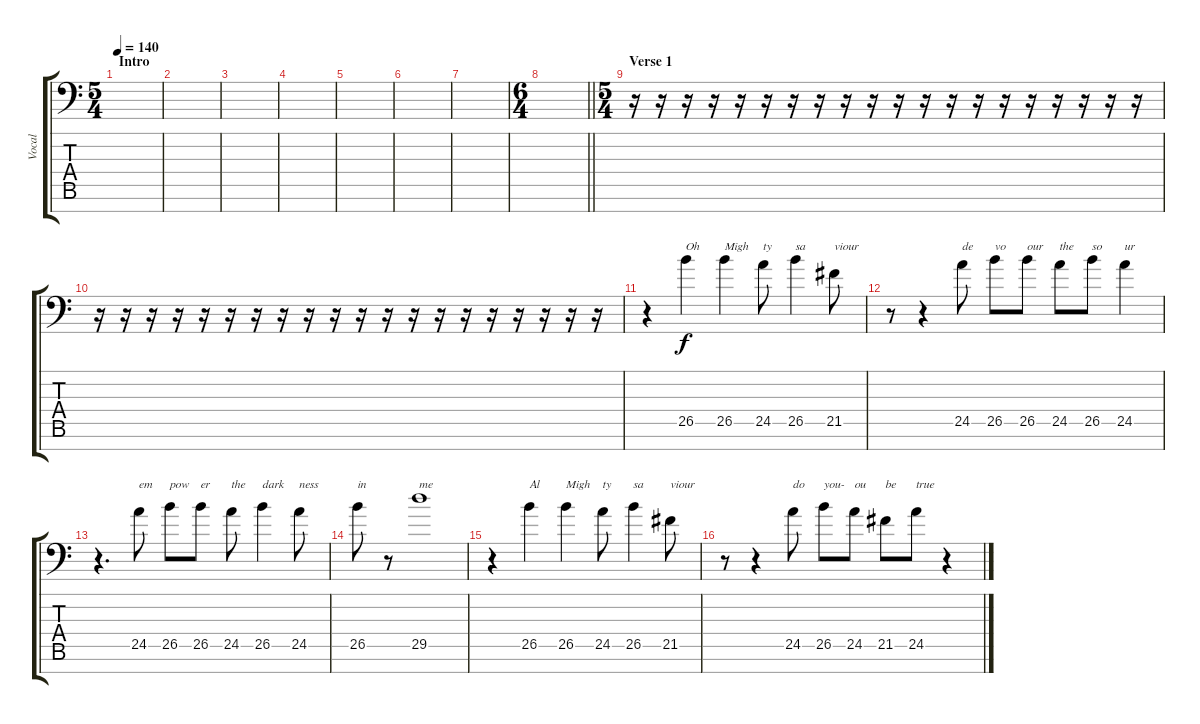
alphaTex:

\track ("Vocal" "Vocal") {instrument tenorsax}
\staff {score tabs}
\tuning (E4 B3 G3 D3 A2 E2 C-1) {hide}
\ts (5 4)
\section ("" "Intro")
\tempo 140
\clef f4
\ks c
|
|
|
|
|
|
|
\ts (6 4)
\barLineRight lightlight
|
\ts (5 4)
\section ("" "Verse 1")
r.16 r.16 r.16 r.16 r.16 r.16 r.16 r.16 r.16 r.16 r.16 r.16 r.16 r.16 r.16 r.16 r.16 r.16 r.16 r.16 |
r.16 r.16 r.16 r.16 r.16 r.16 r.16 r.16 r.16 r.16 r.16 r.16 r.16 r.16 r.16 r.16 r.16 r.16 r.16 r.16 |
r.4 26.5.4{txt "Oh"} 26.5.4{txt "Migh"} 24.5.8{txt "ty"} 26.5.4{txt "sa"} 21.5.8{txt "viour"} |
r.8 r.4 24.5.8{txt "de"} 26.5.8{txt "vo"} 26.5.8{txt "our"} 24.5.8{txt "the"} 26.5.8{txt "so"} 24.5.4{txt "ur"} |
r.4{d} 24.5.8{txt "em"} 26.5.8{txt "pow"} 26.5.8{txt "er"} 24.5.8{txt "the"} 26.5.4{txt "dark"} 24.5.8{txt "ness"} |
26.5.8{txt "in"} r.8 29.5.1{txt "me"} |
r.4 26.5.4{txt "Al"} 26.5.4{txt "Migh"} 24.5.8{txt "ty"} 26.5.4{txt "sa"} 21.5.8{txt "viour"} |
r.8 r.4 24.5.8{txt "do"} 26.5.8{txt "you-"} 24.5.8{txt "ou"} 21.5.8{txt "be"} 24.5.8{txt "true"} r.4
